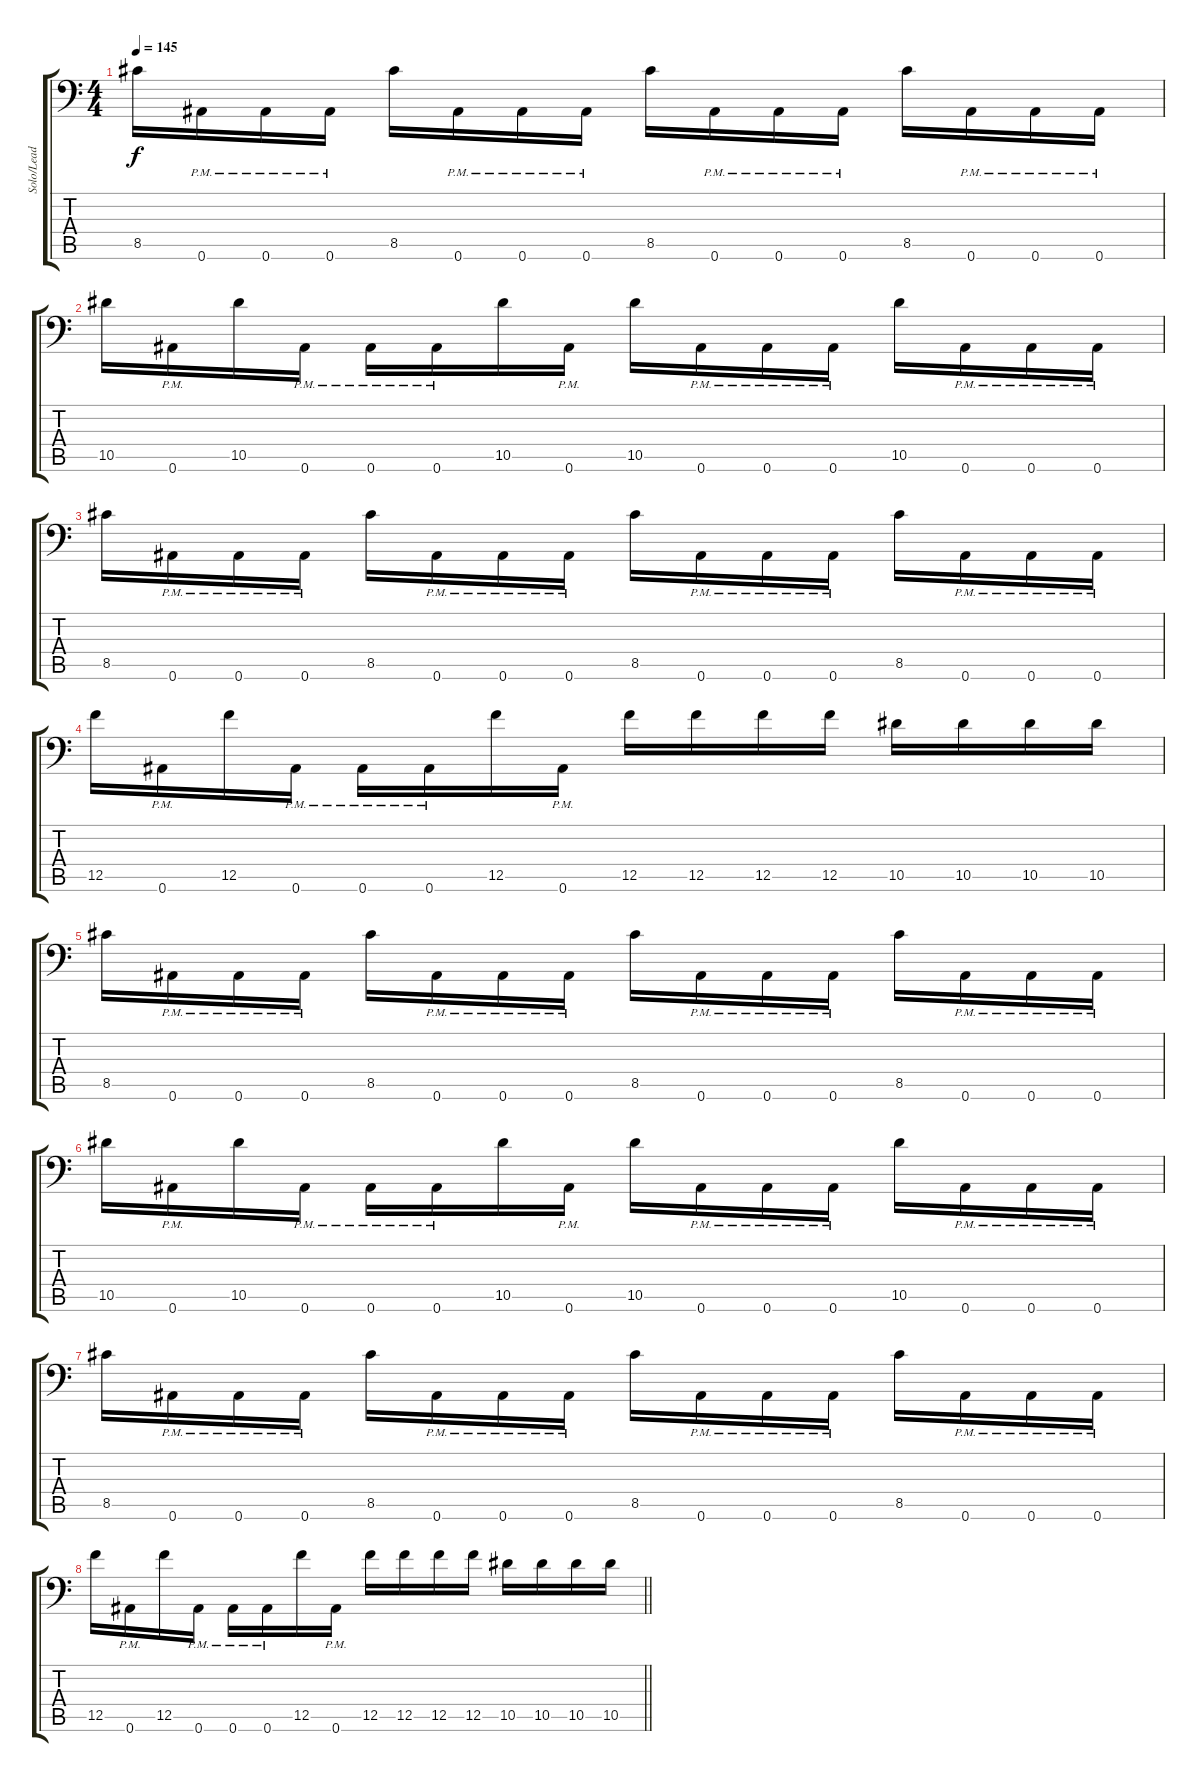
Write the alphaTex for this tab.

\track ("Solo/Lead" "Solo/Lead") {instrument distortionguitar}
\staff {score tabs}
\tuning (C4 G3 Eb3 Bb2 F2 Bb1) {hide}
\ts (4 4)
\tempo 145
\clef f4
\ks aminor
8.5.16{dy f} 0.6{pm}.16 0.6{pm}.16 0.6{pm}.16 8.5.16 0.6{pm}.16 0.6{pm}.16 0.6{pm}.16 8.5.16 0.6{pm}.16 0.6{pm}.16 0.6{pm}.16 8.5.16 0.6{pm}.16 0.6{pm}.16 0.6{pm}.16 |
10.5.16 0.6{pm}.16 10.5.16 0.6{pm}.16 0.6{pm}.16 0.6{pm}.16 10.5.16 0.6{pm}.16 10.5.16 0.6{pm}.16 0.6{pm}.16 0.6{pm}.16 10.5.16 0.6{pm}.16 0.6{pm}.16 0.6{pm}.16 |
8.5.16 0.6{pm}.16 0.6{pm}.16 0.6{pm}.16 8.5.16 0.6{pm}.16 0.6{pm}.16 0.6{pm}.16 8.5.16 0.6{pm}.16 0.6{pm}.16 0.6{pm}.16 8.5.16 0.6{pm}.16 0.6{pm}.16 0.6{pm}.16 |
12.5.16 0.6{pm}.16 12.5.16 0.6{pm}.16 0.6{pm}.16 0.6{pm}.16 12.5.16 0.6{pm}.16 12.5.16 12.5.16 12.5.16 12.5.16 10.5.16 10.5.16 10.5.16 10.5.16 |
8.5.16 0.6{pm}.16 0.6{pm}.16 0.6{pm}.16 8.5.16 0.6{pm}.16 0.6{pm}.16 0.6{pm}.16 8.5.16 0.6{pm}.16 0.6{pm}.16 0.6{pm}.16 8.5.16 0.6{pm}.16 0.6{pm}.16 0.6{pm}.16 |
10.5.16 0.6{pm}.16 10.5.16 0.6{pm}.16 0.6{pm}.16 0.6{pm}.16 10.5.16 0.6{pm}.16 10.5.16 0.6{pm}.16 0.6{pm}.16 0.6{pm}.16 10.5.16 0.6{pm}.16 0.6{pm}.16 0.6{pm}.16 |
8.5.16 0.6{pm}.16 0.6{pm}.16 0.6{pm}.16 8.5.16 0.6{pm}.16 0.6{pm}.16 0.6{pm}.16 8.5.16 0.6{pm}.16 0.6{pm}.16 0.6{pm}.16 8.5.16 0.6{pm}.16 0.6{pm}.16 0.6{pm}.16 |
\barLineRight lightlight
12.5.16 0.6{pm}.16 12.5.16 0.6{pm}.16 0.6{pm}.16 0.6{pm}.16 12.5.16 0.6{pm}.16 12.5.16 12.5.16 12.5.16 12.5.16 10.5.16 10.5.16 10.5.16 10.5.16
